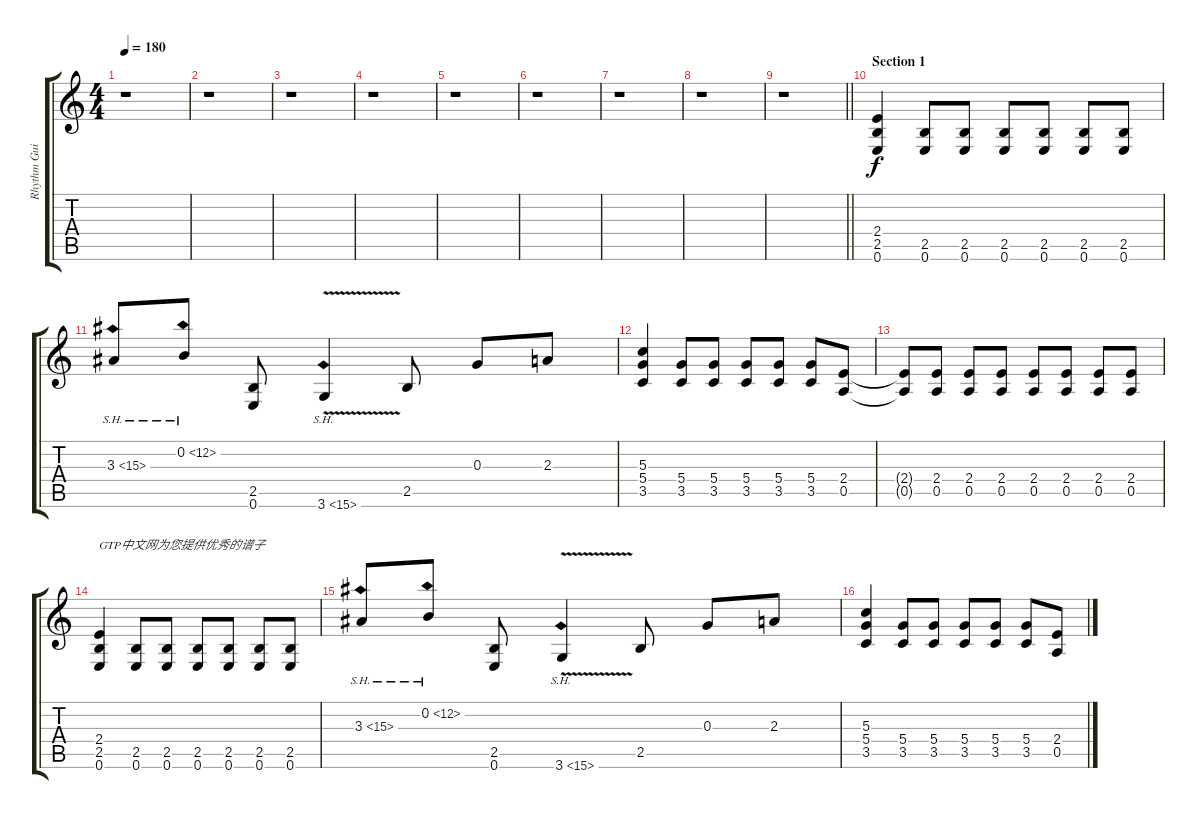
\track ("Rhythm Guitar" "Rhythm Gui") {instrument distortionguitar}
\staff {score tabs}
\tuning (E4 B3 G3 D3 A2 E2) {hide}
\ts (4 4)
\tempo 180
\clef g2
\ks c
r.1{dy f} |
r.1 |
r.1 |
r.1 |
r.1 |
r.1 |
r.1 |
r.1 |
\barLineRight lightlight
r.1 |
\section ("" "Section 1")
(2.4 2.5 0.6).4{volume 12} (2.5 0.6).8 (2.5 0.6).8 (2.5 0.6).8 (2.5 0.6).8 (2.5 0.6).8 (2.5 0.6).8 |
3.3{sh 12}.8 0.2{sh 12}.8 (2.5 0.6).8 3.6{sh 12 v}.4 2.5.8 0.3.8 2.3.8 |
(5.3 5.4 3.5).4 (5.4 3.5).8 (5.4 3.5).8 (5.4 3.5).8 (5.4 3.5).8 (5.4 3.5).8 (2.4 0.5).8 |
(2.4{t} 0.5{t}).8 (2.4 0.5).8 (2.4 0.5).8 (2.4 0.5).8 (2.4 0.5).8 (2.4 0.5).8 (2.4 0.5).8 (2.4 0.5).8 |
(2.4 2.5 0.6).4{txt "GTP中文网为您提供优秀的谱子"} (2.5 0.6).8 (2.5 0.6).8 (2.5 0.6).8 (2.5 0.6).8 (2.5 0.6).8 (2.5 0.6).8 |
3.3{sh 12}.8 0.2{sh 12}.8 (2.5 0.6).8 3.6{sh 12 v}.4 2.5.8 0.3.8 2.3.8 |
(5.3 5.4 3.5).4 (5.4 3.5).8 (5.4 3.5).8 (5.4 3.5).8 (5.4 3.5).8 (5.4 3.5).8 (2.4 0.5).8
